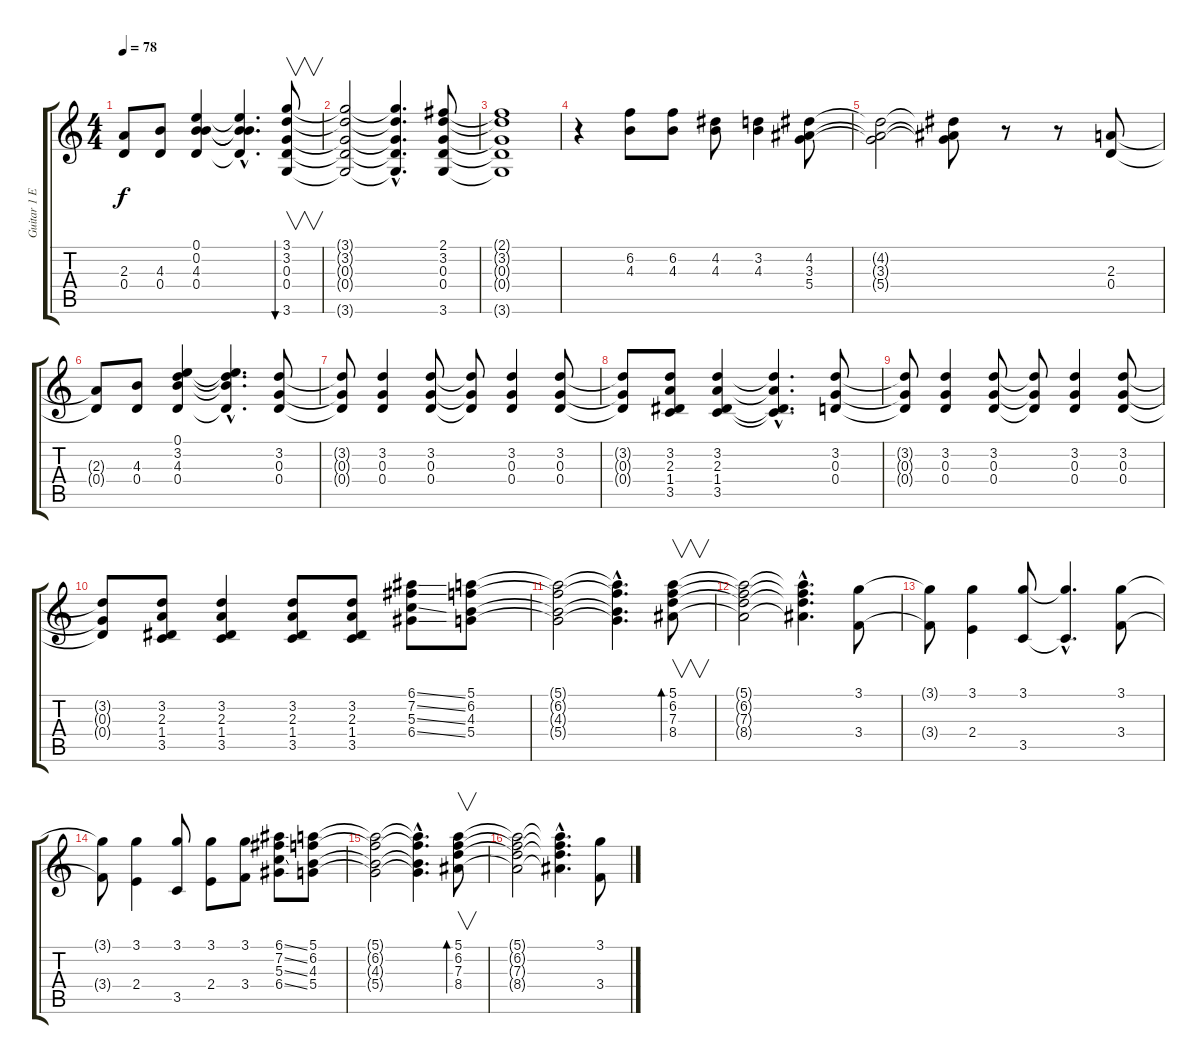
\track ("Guitar 1 Electric Jazz Guitar (Lead)" "Guitar 1 E") {instrument electricguitarjazz}
\staff {score tabs}
\tuning (E4 B3 G3 D3 A2 E2) {hide}
\ts (4 4)
\tempo 78
\clef g2
\ks c
(2.3{t} 0.4{t}).8{dy f} (4.3 0.4).8 (0.1 0.2 4.3 0.4).4 (0.1{hac t} 0.2{hac t} 4.3{hac t} 0.4{hac t}).4{d} (3.1 3.2 0.3 0.4 3.6).8{v bu 60} |
(3.1{t} 3.2{t} 0.3{t} 0.4{t} 3.6{t}).2 (3.1{hac t} 3.2{hac t} 0.3{hac t} 0.4{hac t} 3.6{hac t}).4{d} (2.1 3.2 0.3 0.4 3.6).8 |
(2.1{t} 3.2{t} 0.3{t} 0.4{t} 3.6{t}).1 |
r.4 (6.2 4.3).8 (6.2 4.3).8 (4.2 4.3).8 (3.2 4.3).4 (4.2 3.3 5.4).8 |
(4.2{t} 3.3{t} 5.4{t}).2 (4.2{t} 3.3{t} 5.4{t}).8 r.8 r.8 (2.3 0.4).8 |
(2.3{t} 0.4{t}).8 (4.3 0.4).8 (0.1 3.2 4.3 0.4).4 (0.1{hac t} 3.2{hac t} 4.3{hac t} 0.4{hac t}).4{d} (3.2 0.3 0.4).8 |
(3.2{t} 0.3{t} 0.4{t}).8 (3.2 0.3 0.4).4 (3.2 0.3 0.4).8 (3.2{t} 0.3{t} 0.4{t}).8 (3.2 0.3 0.4).4 (3.2 0.3 0.4).8 |
(3.2{t} 0.3{t} 0.4{t}).8 (3.2 2.3 1.4 3.5).8 (3.2 2.3 1.4 3.5).4 (3.2{hac t} 2.3{hac t} 1.4{hac t} 3.5{hac t}).4{d} (3.2 0.3 0.4).8 |
(3.2{t} 0.3{t} 0.4{t}).8 (3.2 0.3 0.4).4 (3.2 0.3 0.4).8 (3.2{t} 0.3{t} 0.4{t}).8 (3.2 0.3 0.4).4 (3.2 0.3 0.4).8 |
(3.2{t} 0.3{t} 0.4{t}).8 (3.2 2.3 1.4 3.5).8 (3.2 2.3 1.4 3.5).4 (3.2 2.3 1.4 3.5).8 (3.2 2.3 1.4 3.5).8 (6.1{ss} 7.2{ss} 5.3{ss} 6.4{ss}).8 (5.1 6.2 4.3 5.4).8 |
(5.1{t} 6.2{t} 4.3{t} 5.4{t}).2 (5.1{hac t} 6.2{hac t} 4.3{hac t} 5.4{hac t}).4{d} (5.1 6.2 7.3 8.4).8{v bd 60} |
(5.1{t} 6.2{t} 7.3{t} 8.4{t}).2 (5.1{hac t} 6.2{hac t} 7.3{hac t} 8.4{hac t}).4{d} (3.1 3.4).8 |
(3.1{t} 3.4{t}).8 (3.1 2.4).4 (3.1 3.5).8 (3.1{hac t} 3.5{hac t}).4{d} (3.1 3.4).8 |
(3.1{t} 3.4{t}).8 (3.1 2.4).4 (3.1 3.5).8 (3.1 2.4).8 (3.1 3.4).8 (6.1{ss} 7.2{ss} 5.3{ss} 6.4{ss}).8 (5.1 6.2 4.3 5.4).8 |
(5.1{t} 6.2{t} 4.3{t} 5.4{t}).2 (5.1{hac t} 6.2{hac t} 4.3{hac t} 5.4{hac t}).4{d} (5.1 6.2 7.3 8.4).8{v bd 60} |
(5.1{t} 6.2{t} 7.3{t} 8.4{t}).2 (5.1{hac t} 6.2{hac t} 7.3{hac t} 8.4{hac t}).4{d} (3.1 3.4).8
